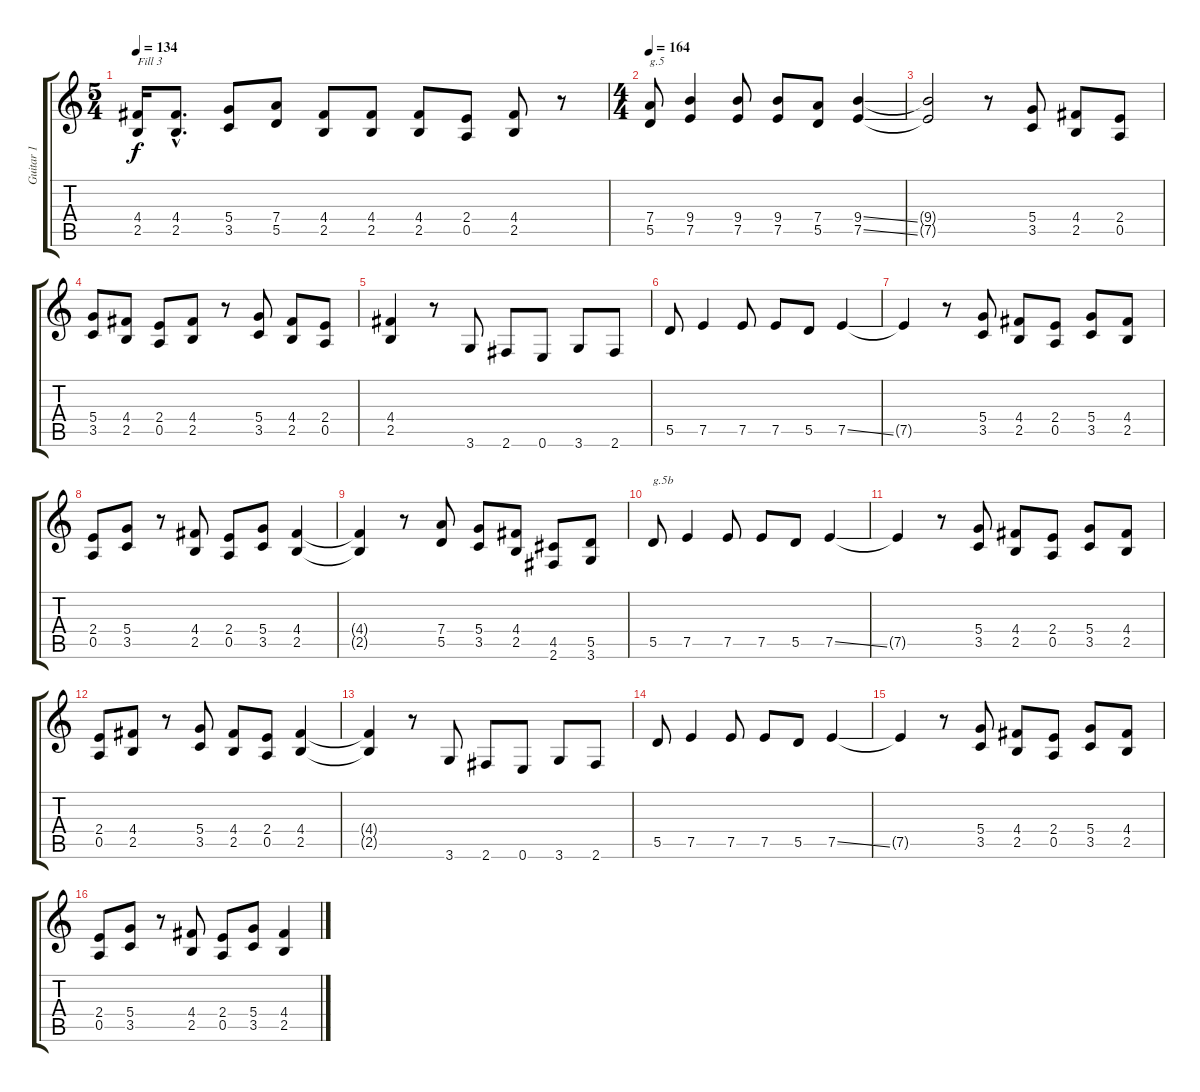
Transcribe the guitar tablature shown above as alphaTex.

\track ("Guitar 1" "Guitar 1") {instrument distortionguitar}
\staff {score tabs}
\tuning (E4 B3 G3 D3 A2 E2) {hide}
\ts (5 4)
\tempo 134
\clef g2
\ks c
(4.4 2.5).16{txt "Fill 3" dy f} (4.4{hac} 2.5{hac}).8{d} (5.4 3.5).8 (7.4 5.5).8 (4.4 2.5).8 (4.4 2.5).8 (4.4 2.5).8 (2.4 0.5).8 (4.4 2.5).8 r.8 |
\ts (4 4)
\tempo 164
(7.4 5.5).8{txt "g.5"} (9.4 7.5).4 (9.4 7.5).8 (9.4 7.5).8 (7.4 5.5).8 (9.4{ss} 7.5{ss}).4 |
(9.4{t} 7.5{t}).2 r.8 (5.4 3.5).8 (4.4 2.5).8 (2.4 0.5).8 |
(5.4 3.5).8 (4.4 2.5).8 (2.4 0.5).8 (4.4 2.5).8 r.8 (5.4 3.5).8 (4.4 2.5).8 (2.4 0.5).8 |
(4.4 2.5).4 r.8 3.6.8 2.6.8 0.6.8 3.6.8 2.6.8 |
5.5.8 7.5.4 7.5.8 7.5.8 5.5.8 7.5{ss}.4 |
7.5{t}.4 r.8 (5.4 3.5).8 (4.4 2.5).8 (2.4 0.5).8 (5.4 3.5).8 (4.4 2.5).8 |
(2.4 0.5).8 (5.4 3.5).8 r.8 (4.4 2.5).8 (2.4 0.5).8 (5.4 3.5).8 (4.4 2.5).4 |
(4.4{t} 2.5{t}).4 r.8 (7.4 5.5).8 (5.4 3.5).8 (4.4 2.5).8 (4.5 2.6).8 (5.5 3.6).8 |
5.5.8{txt "g.5b"} 7.5.4 7.5.8 7.5.8 5.5.8 7.5{ss}.4 |
7.5{t}.4 r.8 (5.4 3.5).8 (4.4 2.5).8 (2.4 0.5).8 (5.4 3.5).8 (4.4 2.5).8 |
(2.4 0.5).8 (4.4 2.5).8 r.8 (5.4 3.5).8 (4.4 2.5).8 (2.4 0.5).8 (4.4 2.5).4 |
(4.4{t} 2.5{t}).4 r.8 3.6.8 2.6.8 0.6.8 3.6.8 2.6.8 |
5.5.8 7.5.4 7.5.8 7.5.8 5.5.8 7.5{ss}.4 |
7.5{t}.4 r.8 (5.4 3.5).8 (4.4 2.5).8 (2.4 0.5).8 (5.4 3.5).8 (4.4 2.5).8 |
(2.4 0.5).8 (5.4 3.5).8 r.8 (4.4 2.5).8 (2.4 0.5).8 (5.4 3.5).8 (4.4 2.5).4
